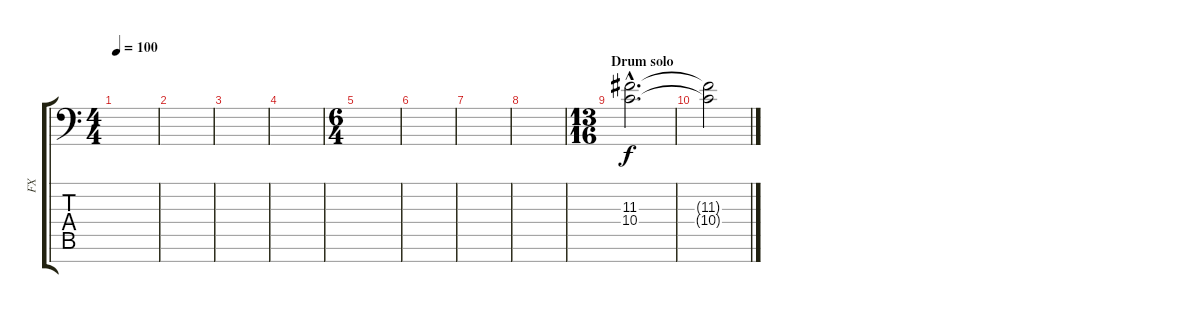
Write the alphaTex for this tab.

\track ("FX" "FX") {instrument brightacousticpiano}
\staff {score tabs}
\tuning (E4 B3 G3 D3 A2 E2 C-1) {hide}
\ts (4 4)
\tempo 100
\clef f4
\ks c
|
|
|
|
\ts (6 4)
|
|
|
|
\ts (13 16)
\section ("" "Drum solo")
(11.3{hac} 10.4{hac}).2{d instrument pad2warm} |
(11.3{t} 10.4{t}).2
